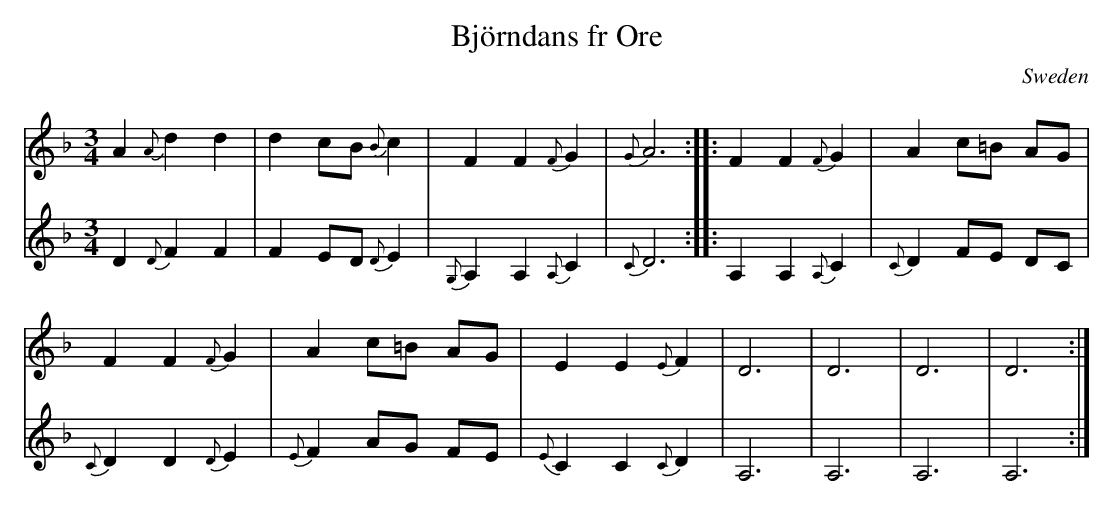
X:1
T:Björndans fr Ore
M:3/4
O:Sweden
K:D minor
V:1
A2 {A}d2 d2|d2 cB {B}c2|F2 F2 {F}G2|{G}A6::\
F2 F2 {F}G2|A2 c=B AG|
F2 F2 {F}G2|A2 c=B AG|\
E2 E2 {E}F2|D6|D6|D6|D6:|
V:2
D2{D}F2 F2|F2 ED {D}E2|\
{G,}A,2 A,2 {A,}C2|{C}D6 ::\
A,2 A,2 {A,}C2|{C}D2 FE DC|
{C}D2 D2 {D}E2|{E}F2 AG FE|\
{E}C2 C2 {C}D2|A,6|A,6|A,6|A,6:|
